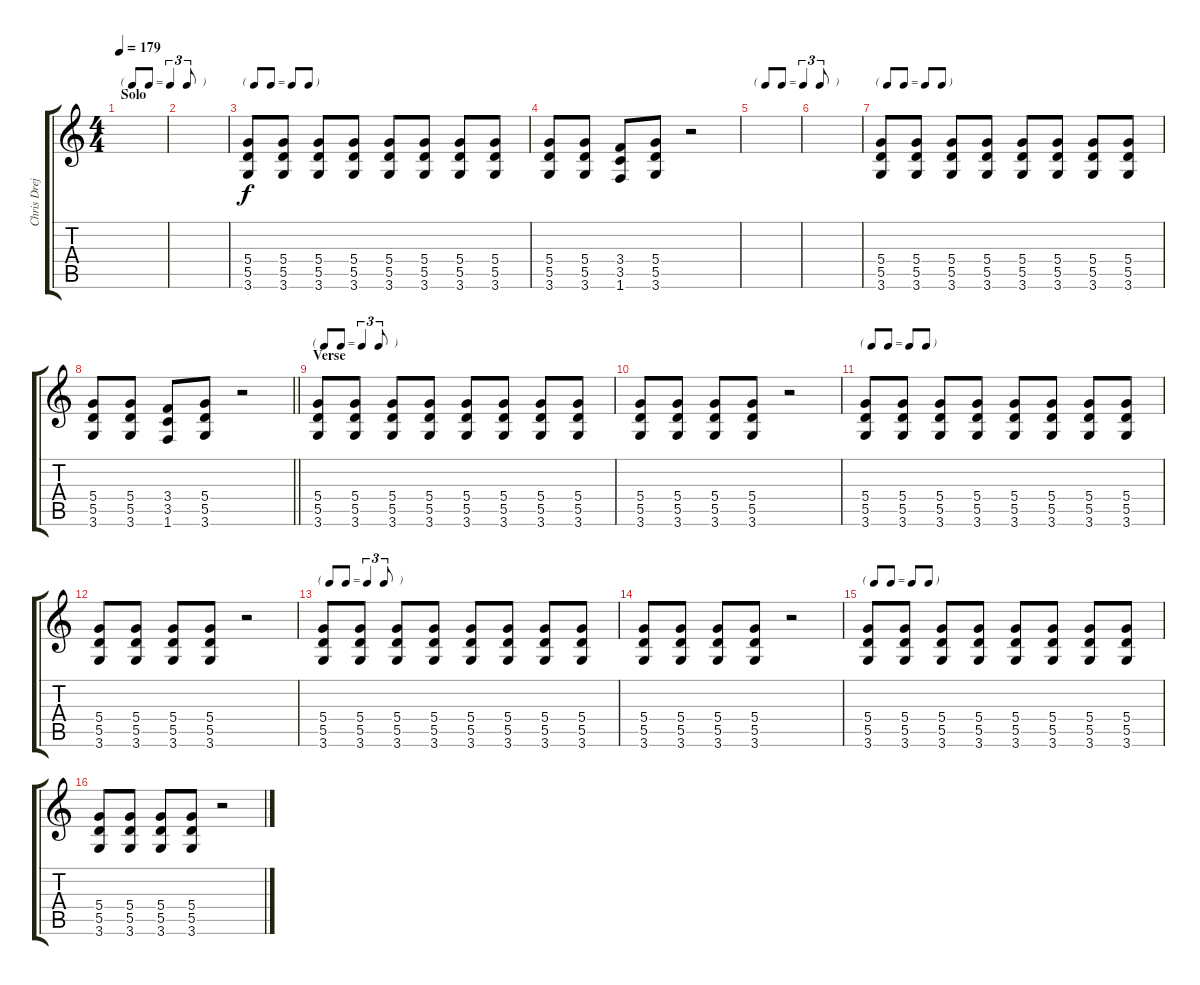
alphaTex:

\track ("Chris Dreja" "Chris Drej") {instrument overdrivenguitar}
\staff {score tabs}
\tuning (E4 B3 G3 D3 A2 E2) {hide}
\ts (4 4)
\tf triplet8th
\section ("" "Solo")
\tempo 179
\clef g2
\ks c
|
|
\tf none
(5.4 5.5 3.6).8 (5.4 5.5 3.6).8 (5.4 5.5 3.6).8 (5.4 5.5 3.6).8 (5.4 5.5 3.6).8 (5.4 5.5 3.6).8 (5.4 5.5 3.6).8 (5.4 5.5 3.6).8 |
(5.4 5.5 3.6).8 (5.4 5.5 3.6).8 (3.4 3.5 1.6).8 (5.4 5.5 3.6).8 r.2 |
\tf triplet8th
|
|
\tf none
(5.4 5.5 3.6).8 (5.4 5.5 3.6).8 (5.4 5.5 3.6).8 (5.4 5.5 3.6).8 (5.4 5.5 3.6).8 (5.4 5.5 3.6).8 (5.4 5.5 3.6).8 (5.4 5.5 3.6).8 |
\barLineRight lightlight
(5.4 5.5 3.6).8 (5.4 5.5 3.6).8 (3.4 3.5 1.6).8 (5.4 5.5 3.6).8 r.2 |
\tf triplet8th
\section ("" "Verse")
(5.4 5.5 3.6).8 (5.4 5.5 3.6).8 (5.4 5.5 3.6).8 (5.4 5.5 3.6).8 (5.4 5.5 3.6).8 (5.4 5.5 3.6).8 (5.4 5.5 3.6).8 (5.4 5.5 3.6).8 |
(5.4 5.5 3.6).8 (5.4 5.5 3.6).8 (5.4 5.5 3.6).8 (5.4 5.5 3.6).8 r.2 |
\tf none
(5.4 5.5 3.6).8 (5.4 5.5 3.6).8 (5.4 5.5 3.6).8 (5.4 5.5 3.6).8 (5.4 5.5 3.6).8 (5.4 5.5 3.6).8 (5.4 5.5 3.6).8 (5.4 5.5 3.6).8 |
(5.4 5.5 3.6).8 (5.4 5.5 3.6).8 (5.4 5.5 3.6).8 (5.4 5.5 3.6).8 r.2 |
\tf triplet8th
(5.4 5.5 3.6).8 (5.4 5.5 3.6).8 (5.4 5.5 3.6).8 (5.4 5.5 3.6).8 (5.4 5.5 3.6).8 (5.4 5.5 3.6).8 (5.4 5.5 3.6).8 (5.4 5.5 3.6).8 |
(5.4 5.5 3.6).8 (5.4 5.5 3.6).8 (5.4 5.5 3.6).8 (5.4 5.5 3.6).8 r.2 |
\tf none
(5.4 5.5 3.6).8 (5.4 5.5 3.6).8 (5.4 5.5 3.6).8 (5.4 5.5 3.6).8 (5.4 5.5 3.6).8 (5.4 5.5 3.6).8 (5.4 5.5 3.6).8 (5.4 5.5 3.6).8 |
(5.4 5.5 3.6).8 (5.4 5.5 3.6).8 (5.4 5.5 3.6).8 (5.4 5.5 3.6).8 r.2
